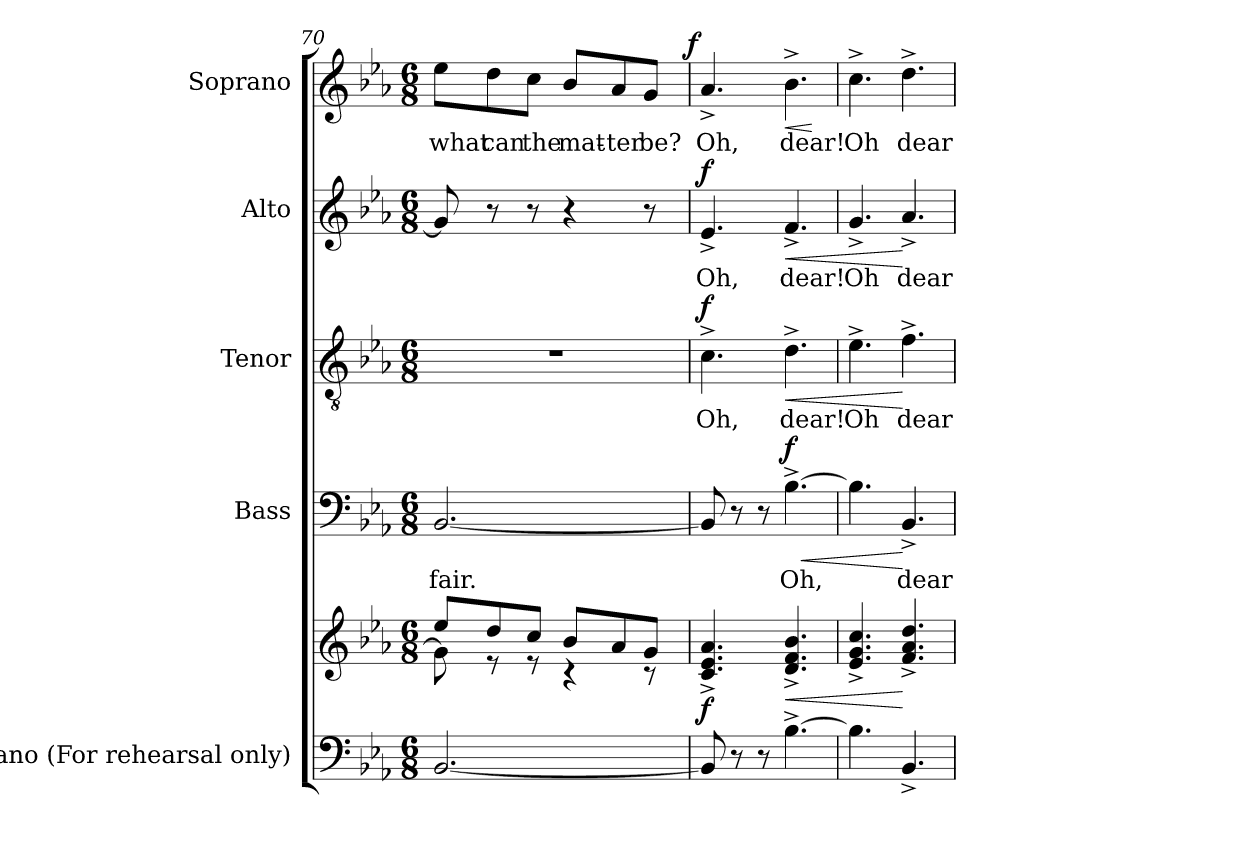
**kern	**kern	**dynam	**kern	**text	**dynam	**kern	**text	**dynam	**kern	**text	**dynam	**kern	**text	**dynam
*part5	*part5	*part5	*part4	*part4	*part4	*part3	*part3	*part3	*part2	*part2	*part2	*part1	*part1	*part1
*staff6	*staff5	*staff5/6	*staff4	*staff4	*staff4	*staff3	*staff3	*staff3	*staff2	*staff2	*staff2	*staff1	*staff1	*staff1
*I"Piano (For  rehearsal only)	*	*	*I"Bass	*	*	*I"Tenor	*	*	*I"Alto	*	*	*I"Soprano	*	*
*I'Pno.	*	*	*I'B.	*	*	*I'T.	*	*	*I'A.	*	*	*I'S.	*	*
*clefF4	*clefG2	*	*clefF4	*	*	*clefGv2	*	*	*clefG2	*	*	*clefG2	*	*
*	*	*	*	*	*	*ITrd7c12	*	*	*	*	*	*	*	*
*k[b-e-a-]	*k[b-e-a-]	*	*k[b-e-a-]	*	*	*k[b-e-a-]	*	*	*k[b-e-a-]	*	*	*k[b-e-a-]	*	*
*E-:	*E-:	*	*E-:	*	*	*E-:	*	*	*E-:	*	*	*E-:	*	*
*M6/8	*M6/8	*	*M6/8	*	*	*M6/8	*	*	*M6/8	*	*	*M6/8	*	*
=70	=70	=70	=70	=70	=70	=70	=70	=70	=70	=70	=70	=70	=70	=70
*	*^	*	*	*	*	*	*	*	*	*	*	*	*	*
!	!	!	!	!	!LO:LY:b:color=#000000	!	!LO:N:vis=1	!	!	!	!	!	!	!	!
!	!	!	!	!	!	!	!	!	!	!	!	!	!	!LO:LY:b:color=#000000	!
*	*	*	*	*	*	*	*	*	*	*	*	*	*^	*	*
[<2.BB-i/	8ee-i/L	8gi\]	.	[<2.BB-i/	fair.	.	2.r	.	.	8gi/]	.	.	8ee-i\L	2ryy	what	.
!	!	!	!	!	!	!	!	!	!	!	!	!	!	!	!LO:LY:b:color=#000000	!
.	8ddi/	8r	.	.	.	.	.	.	.	8r	.	.	8ddi\	.	can	.
!	!	!	!	!	!	!	!	!	!	!	!	!	!	!	!LO:LY:b:color=#000000	!
.	8cci/J	8r	.	.	.	.	.	.	.	8r	.	.	8cci\J	.	the	.
!	!	!	!	!	!	!	!	!	!	!	!	!	!	!	!LO:LY:b:color=#000000	!
.	8b-i/L	4r	.	.	.	.	.	.	.	4r	.	.	8b-i/L	.	mat-	.
!	!	!	!	!	!	!	!	!	!	!	!	!	!	!	!LO:LY:b:color=#000000	!
.	8a-i/	.	.	.	.	.	.	.	.	.	.	.	8a-i/	8ryy	-ter	.
!	!	!	!	!	!	!	!	!	!	!	!	!	!	!	!LO:LY:b:color=#000000	!
.	8gi/J	8r	.	.	.	.	.	.	.	8r	.	.	8gi/J	16ryy	be?	.
.	.	.	.	.	.	.	.	.	.	.	.	.	.	32ryy	.	.
.	.	.	.	.	.	.	.	.	.	.	.	.	.	64ryy	.	.
.	.	.	.	.	.	.	.	.	.	.	.	.	.	128...ryy	.	.
.	.	.	.	.	.	.	.	.	.	.	.	.	.	1024ryy	.	f
*	*v	*v	*	*	*	*	*	*	*	*	*	*	*v	*v	*	*
=71	=71	=71	=71	=71	=71	=71	=71	=71	=71	=71	=71	=71	=71	=71
*	*^	*	*	*	*	*	*	*	*	*	*	*^	*	*
!	!	!	!	!	!	!	!	!LO:LY:b:color=#000000	!	!	!	!	!	!	!	!
*	*v	*v	*	*	*	*	*	*	*	*	*	*	*v	*v	*	*
*	*^	*	*	*	*	*	*	*	*	*	*	*^	*	*
!	!	!	!	!	!	!	!	!	!	!	!LO:LY:b:color=#000000	!	!	!	!	!
*	*v	*v	*	*	*	*	*	*	*	*	*	*	*v	*v	*	*
*	*^	*	*	*	*	*	*	*	*	*	*	*^	*	*
!	!	!	!	!	!	!	!	!	!	!	!	!	!LO:TX:a:B:t=allargando	!	!	!
!	!LO:TX:a:B:t=allargando	!	!	!	!	!	!	!	!	!	!	!	!	!	!	!
!	!	!	!	!	!	!	!	!	!	!	!	!	!	!	!LO:LY:b:color=#000000	!
*	*v	*v	*	*	*	*	*	*	*	*	*	*	*v	*v	*	*
8BB-i/]	4.ci/^ 4.e-i^ 4.a-i^	f	8BB-i/]	.	.	4.C^i\	Oh,	f	4.e-^i/	Oh,	f	4.a-^i/	Oh,	.
8r	.	.	8r	.	.	.	.	.	.	.	.	.	.	.
8r	.	.	8r	.	.	.	.	.	.	.	.	.	.	.
!	!	!LO:HP:b	!	!	!	!	!	!	!	!	!	!	!	!
!	!	!	!	!LO:LY:b:color=#000000	!LO:HP:b	!	!	!	!	!	!	!	!	!
!	!	!	!	!	!	!	!LO:LY:b:color=#000000	!LO:HP:b	!	!	!	!	!	!
!	!	!	!	!	!	!	!	!	!	!LO:LY:b:color=#000000	!LO:HP:b	!	!	!
!	!	!	!	!	!	!	!	!	!	!	!	!	!LO:LY:b:color=#000000	!LO:HP:b
[>4.B-^i\	4.di/^ 4.fi^ 4.b-i^	<	[>4.B-^i\	Oh,	< f	4.D^i\	dear!	<	4.f^i/	dear!	<	4.b-^i\	dear!	<
.	.	.	.	.	.	.	.	.	.	.	.	.	.	[
=72	=72	=72	=72	=72	=72	=72	=72	=72	=72	=72	=72	=72	=72	=72
!	!	!	!	!	!	!	!LO:LY:b:color=#000000	!	!	!	!	!	!	!
!	!	!	!	!	!	!	!	!	!	!LO:LY:b:color=#000000	!	!	!	!
!	!	!	!	!	!	!	!	!	!	!	!	!	!LO:LY:b:color=#000000	!
4.B-i\]	4.e-i/^ 4.gi^ 4.cci^	.	4.B-i\]	.	.	4.E-^i\	Oh	.	4.g^i/	Oh	.	4.cc^i\	Oh	.
!	!	!	!	!LO:LY:b:color=#000000	!	!	!	!	!	!	!	!	!	!
!	!	!	!	!	!	!	!LO:LY:b:color=#000000	!	!	!	!	!	!	!
!	!	!	!	!	!	!	!	!	!	!LO:LY:b:color=#000000	!	!	!	!
!	!	!	!	!	!	!	!	!	!	!	!	!	!LO:LY:b:color=#000000	!
4.BB-^i/	4.fi/^ 4.a-i^ 4.ddi^	[	4.BB-^i/	dear	[	4.F^i\	dear	[	4.a-^i/	dear	[	4.dd^i\	dear	.
=	=	=	=	=	=	=	=	=	=	=	=	=	=	=
*-	*-	*-	*-	*-	*-	*-	*-	*-	*-	*-	*-	*-	*-	*-
